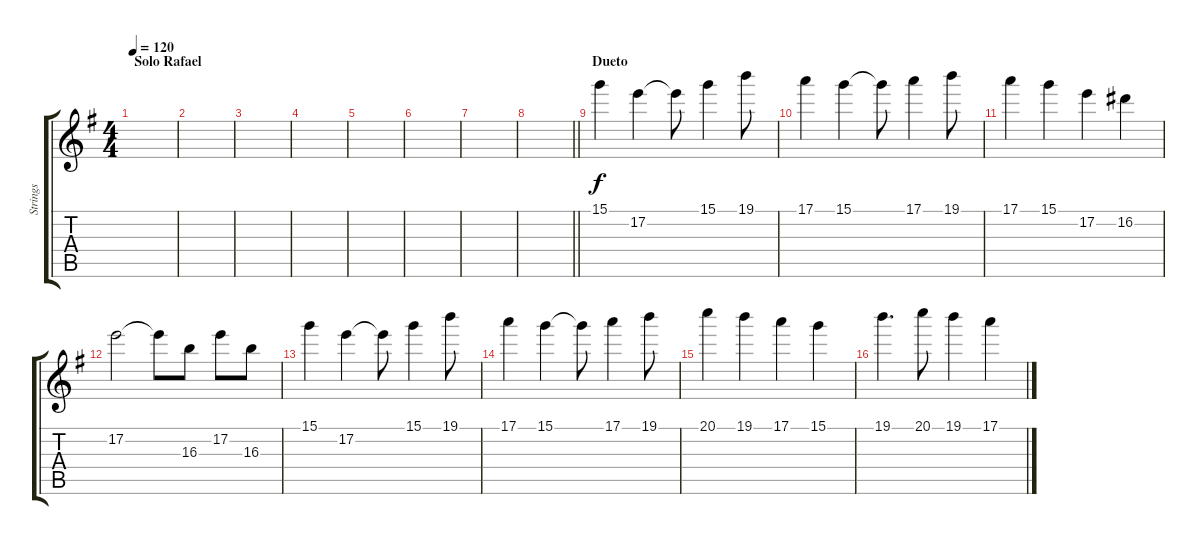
\track ("Strings" "Strings") {instrument stringensemble1}
\staff {score tabs}
\tuning (E5 B4 G4 D4 A3 E3) {hide}
\ts (4 4)
\section ("" "Solo Rafael")
\tempo 120
\clef g2
\ks eminor
|
|
|
|
|
|
|
\barLineRight lightlight
|
\section ("" "Dueto")
15.1.4{dy f volume 12} 17.2.4 17.2{t}.8 15.1.4 19.1.8 |
17.1.4 15.1.4 15.1{t}.8 17.1.4 19.1.8 |
17.1.4 15.1.4 17.2.4 16.2.4 |
17.2.2 17.2{t}.8 16.3.8 17.2.8 16.3.8 |
15.1.4 17.2.4 17.2{t}.8 15.1.4 19.1.8 |
17.1.4 15.1.4 15.1{t}.8 17.1.4 19.1.8 |
20.1.4 19.1.4 17.1.4 15.1.4 |
19.1.4{d} 20.1.8 19.1.4 17.1.4
